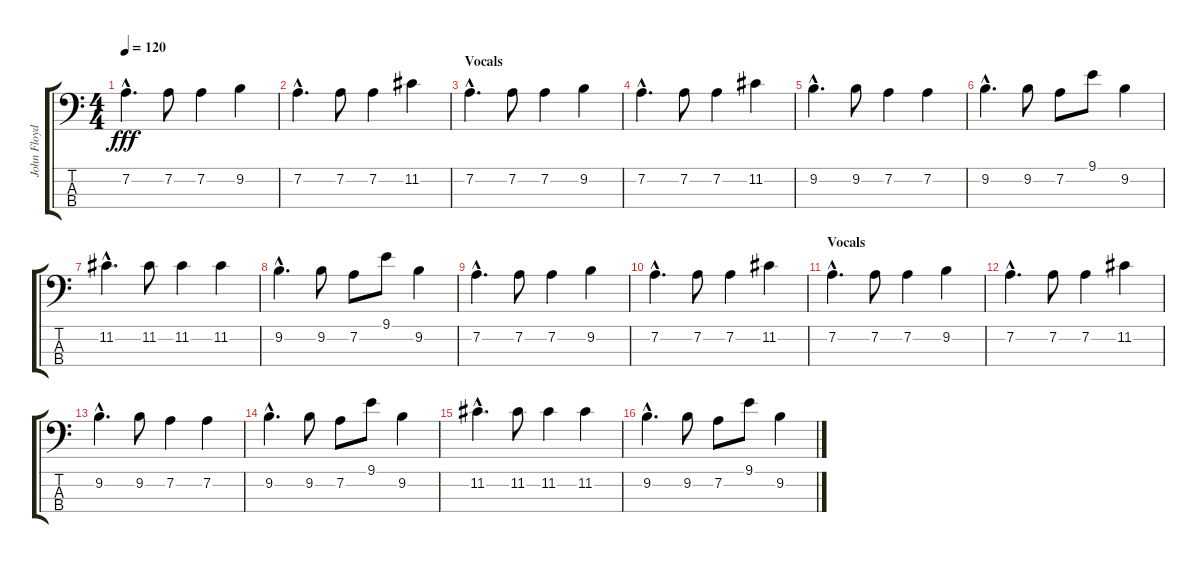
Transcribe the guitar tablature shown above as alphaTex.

\track ("John Floyd" "John Floyd") {instrument acousticguitarsteel}
\staff {score tabs}
\tuning (G2 D2 A1 E1) {hide}
\ts (4 4)
\tempo 120
\clef f4
\ks c
7.2{hac}.4{d dy fff} 7.2.8 7.2.4 9.2.4 |
7.2{hac}.4{d} 7.2.8 7.2.4 11.2.4 |
\section ("" "Vocals")
7.2{hac}.4{d} 7.2.8 7.2.4 9.2.4 |
7.2{hac}.4{d} 7.2.8 7.2.4 11.2.4 |
9.2{hac}.4{d} 9.2.8 7.2.4 7.2.4 |
9.2{hac}.4{d} 9.2.8 7.2.8 9.1.8 9.2.4 |
11.2{hac}.4{d} 11.2.8 11.2.4 11.2.4 |
9.2{hac}.4{d} 9.2.8 7.2.8 9.1.8 9.2.4 |
7.2{hac}.4{d} 7.2.8 7.2.4 9.2.4 |
7.2{hac}.4{d} 7.2.8 7.2.4 11.2.4 |
\section ("" "Vocals")
7.2{hac}.4{d} 7.2.8 7.2.4 9.2.4 |
7.2{hac}.4{d} 7.2.8 7.2.4 11.2.4 |
9.2{hac}.4{d} 9.2.8 7.2.4 7.2.4 |
9.2{hac}.4{d} 9.2.8 7.2.8 9.1.8 9.2.4 |
11.2{hac}.4{d} 11.2.8 11.2.4 11.2.4 |
9.2{hac}.4{d} 9.2.8 7.2.8 9.1.8 9.2.4
